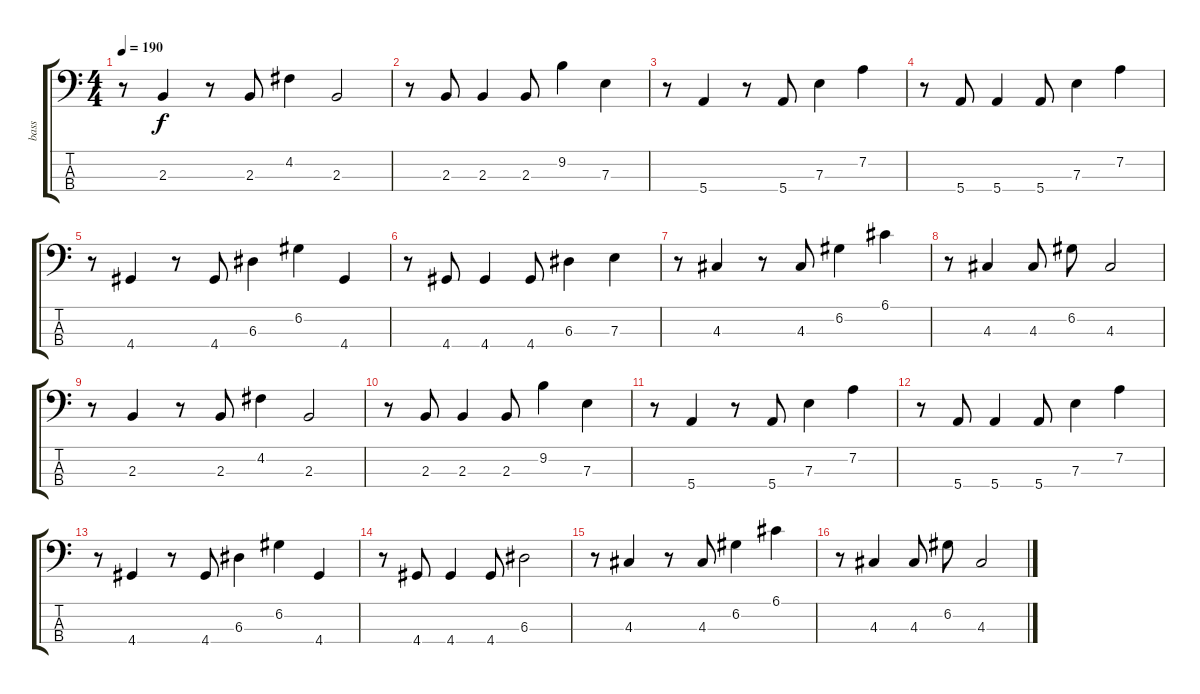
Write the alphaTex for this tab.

\track ("bass" "bass") {instrument electricbassfinger}
\staff {score tabs}
\tuning (G2 D2 A1 E1) {hide}
\ts (4 4)
\tempo 190
\clef f4
\ks c
r.8{dy f} 2.3.4 r.8 2.3.8 4.2.4 2.3.2 |
r.8 2.3.8 2.3.4 2.3.8 9.2.4 7.3.4 |
r.8 5.4.4 r.8 5.4.8 7.3.4 7.2.4 |
r.8 5.4.8 5.4.4 5.4.8 7.3.4 7.2.4 |
r.8 4.4.4 r.8 4.4.8 6.3.4 6.2.4 4.4.4 |
r.8 4.4.8 4.4.4 4.4.8 6.3.4 7.3.4 |
r.8 4.3.4 r.8 4.3.8 6.2.4 6.1.4 |
r.8 4.3.4 4.3.8 6.2.8 4.3.2 |
r.8 2.3.4 r.8 2.3.8 4.2.4 2.3.2 |
r.8 2.3.8 2.3.4 2.3.8 9.2.4 7.3.4 |
r.8 5.4.4 r.8 5.4.8 7.3.4 7.2.4 |
r.8 5.4.8 5.4.4 5.4.8 7.3.4 7.2.4 |
r.8 4.4.4 r.8 4.4.8 6.3.4 6.2.4 4.4.4 |
r.8 4.4.8 4.4.4 4.4.8 6.3.2 |
r.8 4.3.4 r.8 4.3.8 6.2.4 6.1.4 |
r.8 4.3.4 4.3.8 6.2.8 4.3.2
